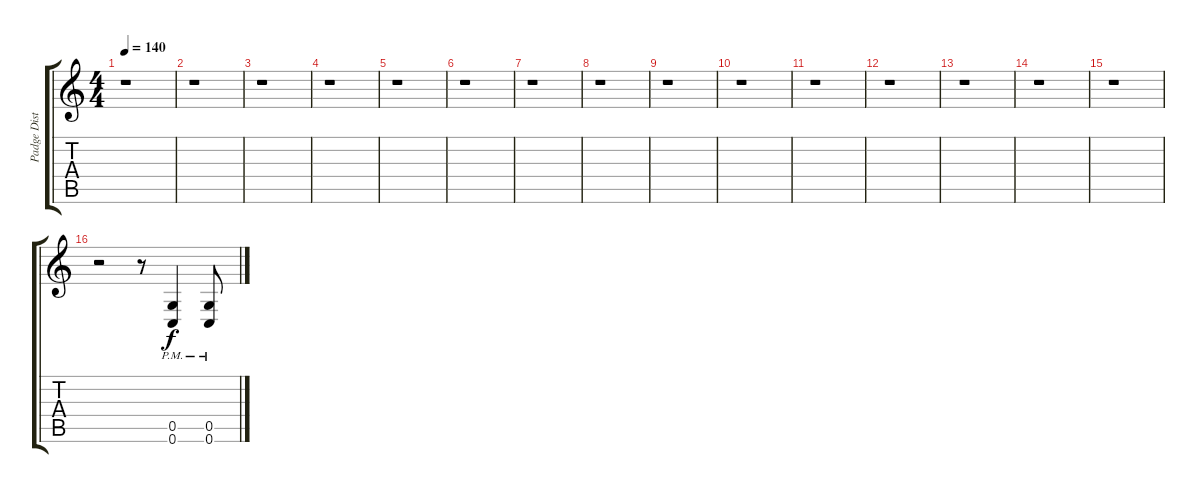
\track ("Padge Distorted" "Padge Dist") {instrument distortionguitar}
\staff {score tabs}
\tuning (D4 A3 F3 C3 G2 C2) {hide}
\ts (4 4)
\tempo 140
\clef g2
\ks c
r.1{dy f} |
r.1 |
r.1 |
r.1 |
r.1 |
r.1 |
r.1 |
r.1 |
r.1 |
r.1 |
r.1 |
r.1 |
r.1 |
r.1 |
r.1 |
r.2 r.8 (0.5{pm} 0.6{pm}).4 (0.5{pm} 0.6{pm}).8
